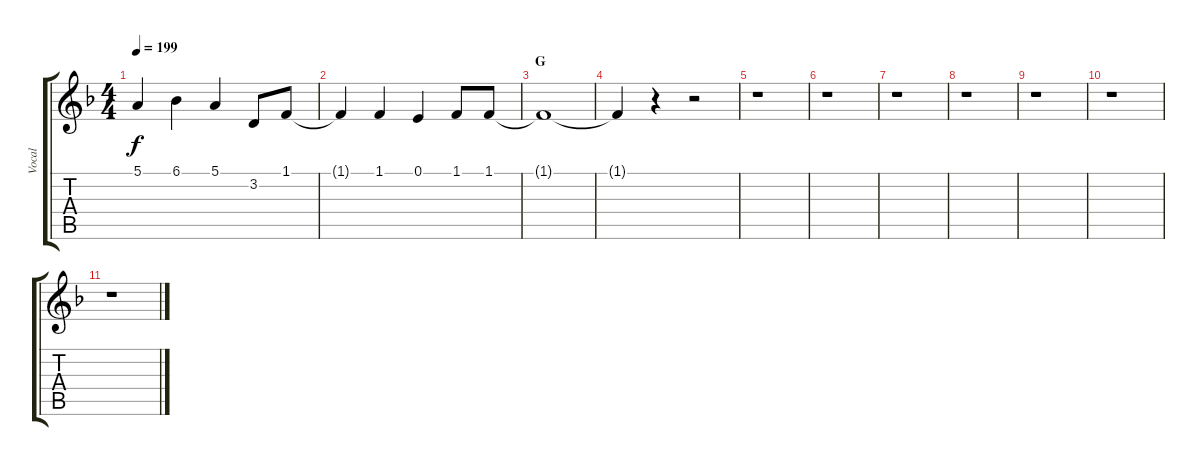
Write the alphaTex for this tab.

\track ("Vocal" "Vocal") {instrument stringensemble1}
\staff {score tabs}
\tuning (E4 B3 G3 D3 A2 E2) {hide}
\ts (4 4)
\tempo 199
\clef g2
\ks f
5.1.4{dy f} 6.1.4 5.1.4 3.2.8 1.1.8 |
1.1{t}.4 1.1.4 0.1.4 1.1.8 1.1.8 |
\section ("" "G")
1.1{t}.1 |
1.1{t}.4 r.4 r.2 |
r.1 |
r.1 |
r.1 |
r.1 |
r.1 |
r.1 |
r.1
